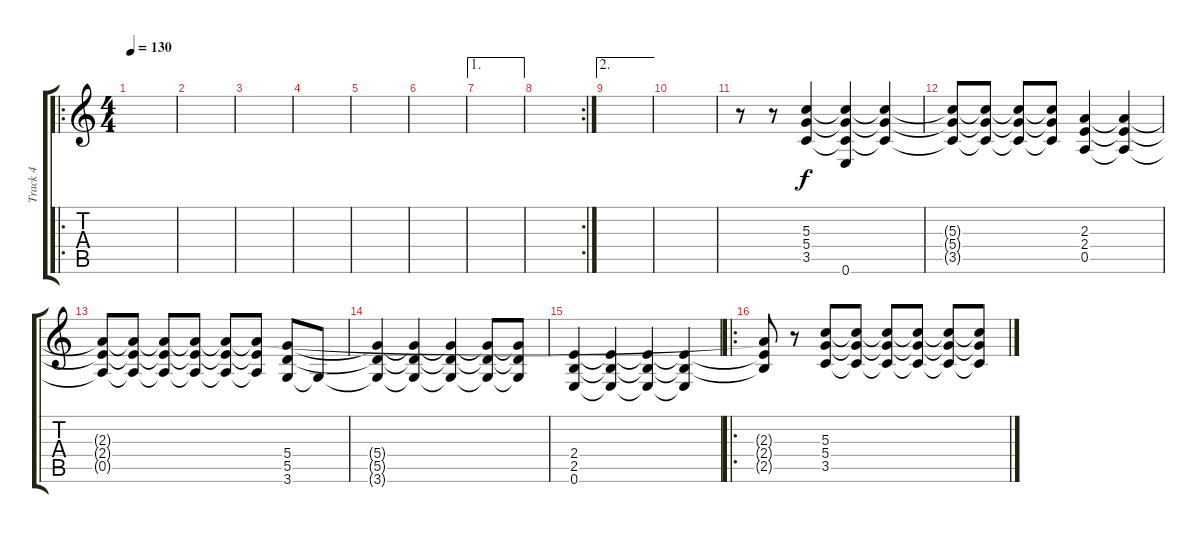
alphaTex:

\track ("Track 4" "Track 4") {instrument distortionguitar}
\staff {score tabs}
\tuning (E4 B3 G3 D3 A2 E2) {hide}
\ro
\ts (4 4)
\tempo 130
\clef g2
\ks c
|
|
|
|
|
|
\ae 1
|
\rc 2
|
\ae 2
|
|
r.8 r.8 (5.3 5.4 3.5).4 (5.3{t} 5.4{t} 3.5{t} 0.6).4 (5.3{t} 5.4{t} 3.5{t}).4 |
(5.3{t} 5.4{t} 3.5{t}).8 (5.3{t} 5.4{t} 3.5{t}).8 (5.3{t} 5.4{t} 3.5{t}).8 (5.3{t} 5.4{t} 3.5{t}).8 (2.3 2.4 0.5).4 (2.3{t} 2.4{t} 0.5{t}).4 |
(2.3{t} 2.4{t} 0.5{t}).8 (2.3{t} 2.4{t} 0.5{t}).8 (2.3{t} 2.4{t} 0.5{t}).8 (2.3{t} 2.4{t} 0.5{t}).8 (2.3{t} 2.4{t} 0.5{t}).8 (2.3{t} 2.4{t} 0.5{t}).8 (5.4 5.5 3.6).8 3.6{t}.8 |
(5.4{t} 5.5{t} 3.6{t}).4 (5.4{t} 5.5{t} 3.6{t}).4 (5.4{t} 5.5{t} 3.6{t}).4 (5.4{t} 5.5{t} 3.6{t}).8 (5.4{t} 5.5{t} 3.6{t}).8 |
(2.4 2.5 0.6).4 (2.4{t} 2.5{t} 0.6{t}).4 (2.4{t} 2.5{t} 0.6{t}).4 (2.4{t} 2.5{t} 0.6{t}).4 |
\ro
(2.3{t} 2.4{t} 2.5{t}).8 r.8 (5.3 5.4 3.5).8 (5.3{t} 5.4{t} 3.5{t}).8 (5.3{t} 5.4{t} 3.5{t}).8 (5.3{t} 5.4{t} 3.5{t}).8 (5.3{t} 5.4{t} 3.5{t}).8 (5.3{t} 5.4{t} 3.5{t}).8
